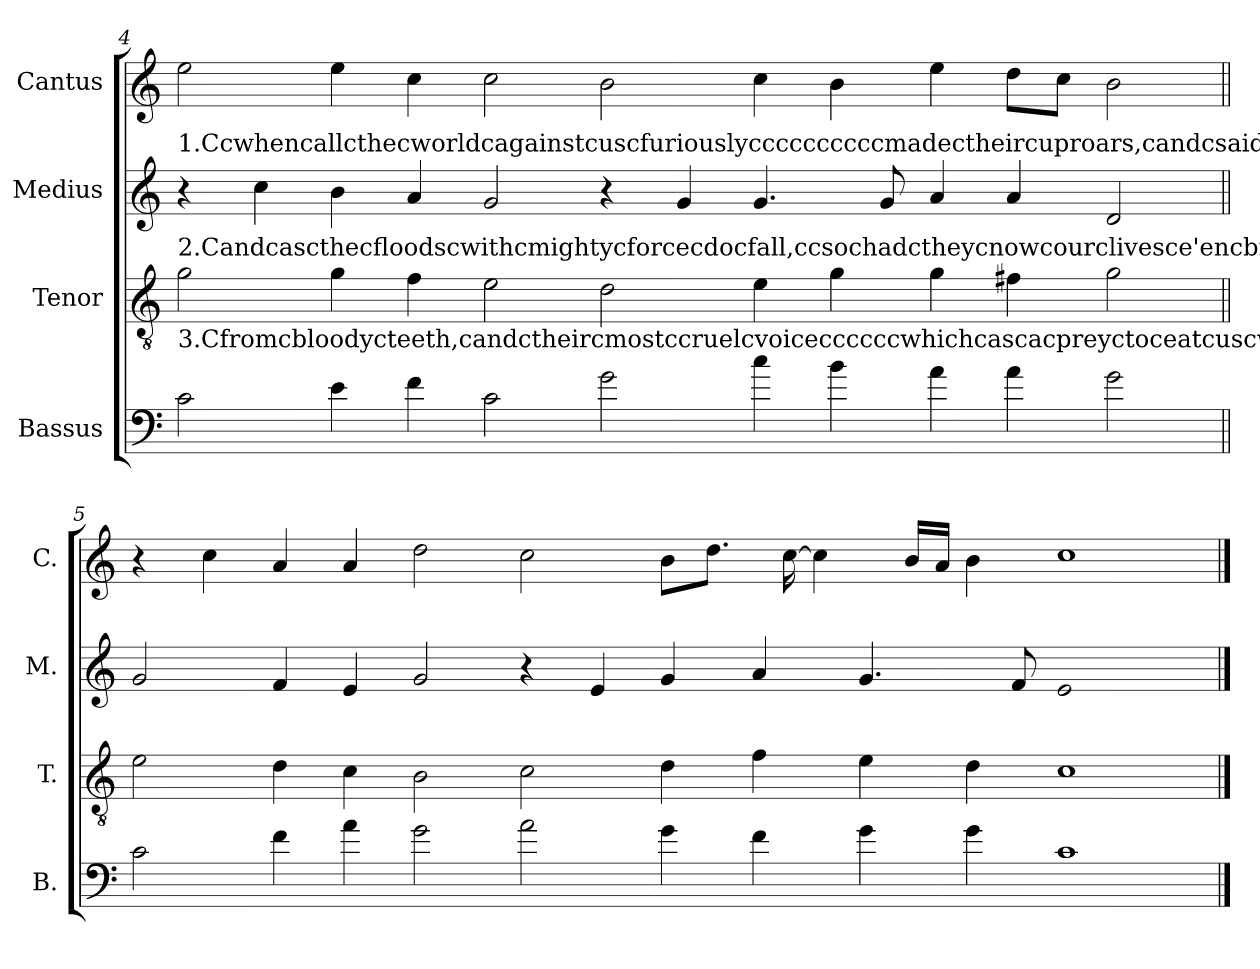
**kern	**kern	**kern	**kern
*part4	*part3	*part2	*part1
*staff4	*staff3	*staff2	*staff1
*I"Bassus	*I"Tenor	*I"Medius	*I"Cantus
*I'B.	*I'T.	*I'M.	*I'C.
!!LO:LB:g=z
*clefF4	*clefGv2	*clefG2	*clefG2
*ITrd7c12	*	*	*
*k[]	*k[]	*k[]	*k[]
*C:	*C:	*C:	*C:
=4	=4	=4	=4
!	!	!LO:TX:a:t=1.Ccwhencallcthecworldcagainstcuscfuriouslyccccccccccmadectheircuproars,candcsaid,cwecshouldcallcdie.	!
!	!LO:TX:a:t=2.Candcascthecfloodscwithcmightycforcecdocfall,ccsochadctheycnowcourclivesce'encbroughtctocthrall.	!	!
!LO:TX:a:t=3.Cfromcbloodycteeth,candctheircmostccruelcvoiceccccccwhichcascacpreyctoceatcuscwouldcrejoice.	!	!	!
!	!	!	!LO:N:head=open
2C\	2g\	4r	2ee\
!	!	!LO:N:head=solid	!
.	.	4cc\	.
!LO:N:head=solid	!	!LO:N:head=solid	!LO:N:head=solid
4E\	4g\	4b\	4ee\
!LO:N:head=solid	!LO:N:head=solid	!LO:N:head=solid	!LO:N:head=solid
4F\	4f\	4a/	4cc\
!	!LO:N:head=open	!	!
2C\	2e\	2g/	2cc\
!	!	!	!LO:N:head=open
2G\	2d\	4r	2b\
.	.	4g/	.
!LO:N:head=solid	!LO:N:head=solid	!	!LO:N:head=solid
4c\	4e\	4.g/	4cc\
!LO:N:head=solid	!	!	!LO:N:head=solid
4B\	4g\	.	4b\
.	.	8g/	.
!LO:N:head=solid	!	!LO:N:head=solid	!LO:N:head=solid
4A\	4g\	4a/	4ee\
!LO:N:head=solid	!LO:N:head=solid	!LO:N:head=solid	!
4A\	4f#X\	4a/	8dd\L
!	!	!	!LO:N:head=solid
.	.	.	8cc\J
!	!	!	!LO:N:head=open
2G\	2g\	2d/	2b\
=5||	=5||	=5||	=5||
!	!LO:N:head=open	!	!
2C\	2e\	2g/	4r
!	!	!	!LO:N:head=solid
.	.	.	4cc\
!LO:N:head=solid	!	!LO:N:head=solid	!LO:N:head=solid
4F\	4d\	4f/	4a/
!LO:N:head=solid	!LO:N:head=solid	!LO:N:head=solid	!LO:N:head=solid
4A\	4c\	4e/	4a/
!	!LO:N:head=open	!	!
2G\	2B\	2g/	2dd\
!LO:N:head=open	!	!	!
2A\	2c\	4r	2cc\
!	!	!LO:N:head=solid	!
.	.	4e/	.
!	!	!	!LO:N:head=solid
4G\	4d\	4g/	8b\L
.	.	.	8.dd\J
!LO:N:head=solid	!LO:N:head=solid	!LO:N:head=solid	!
4F\	4f\	4a/	.
!	!	!	!LO:N:head=solid
.	.	.	[>16cc\
!	!	!	!LO:N:head=solid
.	.	.	4cc\]
!	!LO:N:head=solid	!	!
4G\	4e\	4.g/	.
!	!	!	!LO:N:head=solid
.	.	.	16b/LL
!	!	!	!LO:N:head=solid
.	.	.	16a/JJ
!	!	!	!LO:N:head=solid
4G\	4d\	.	4b\
!	!	!LO:N:head=solid	!
.	.	8f/	.
!	!	!LO:N:head=open	!
1C	1c	1e	1cc
==	==	==	==
*-	*-	*-	*-
